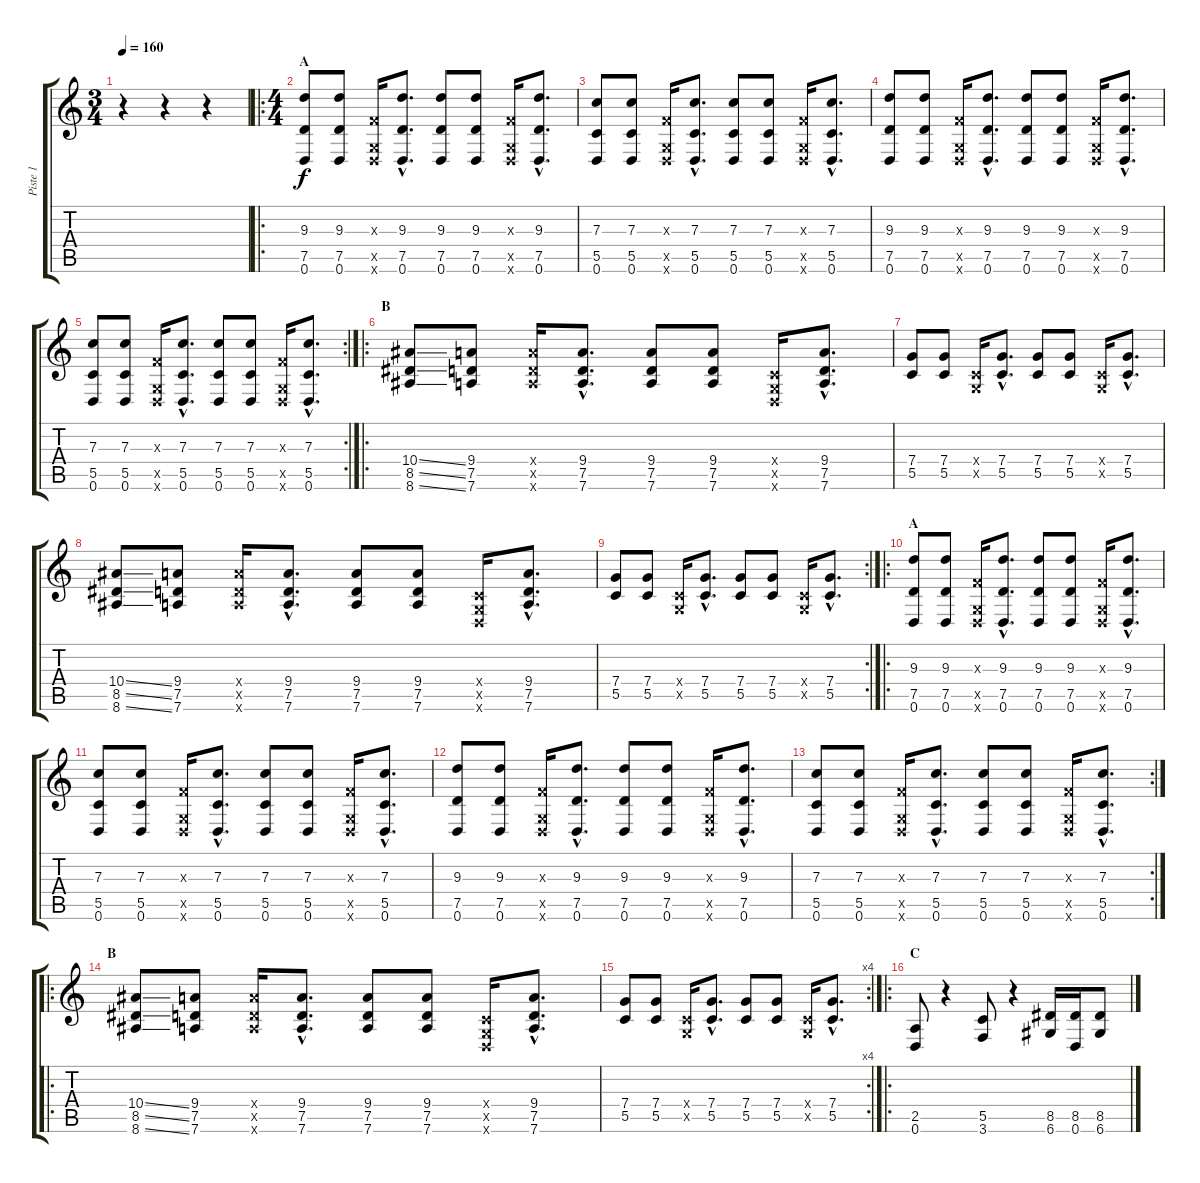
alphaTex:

\track ("Piste 1" "Piste 1") {instrument distortionguitar}
\staff {score tabs}
\tuning (D4 A3 F3 C3 G2 D2) {hide}
\ts (3 4)
\tempo 160
\clef g2
\ks c
r.4{dy f instrument distortionguitar} r.4 r.4 |
\ro
\ts (4 4)
\section ("" "A")
(9.3 7.5 0.6).8 (9.3 7.5 0.6).8 (0.3{x} 0.5{x} 0.6{x}).16 (9.3{hac} 7.5{hac} 0.6{hac}).8{d} (9.3 7.5 0.6).8 (9.3 7.5 0.6).8 (0.3{x} 0.5{x} 0.6{x}).16 (9.3{hac} 7.5{hac} 0.6{hac}).8{d} |
(7.3 5.5 0.6).8 (7.3 5.5 0.6).8 (0.3{x} 0.5{x} 0.6{x}).16 (7.3{hac} 5.5{hac} 0.6{hac}).8{d} (7.3 5.5 0.6).8 (7.3 5.5 0.6).8 (0.3{x} 0.5{x} 0.6{x}).16 (7.3{hac} 5.5{hac} 0.6{hac}).8{d} |
(9.3 7.5 0.6).8 (9.3 7.5 0.6).8 (0.3{x} 0.5{x} 0.6{x}).16 (9.3{hac} 7.5{hac} 0.6{hac}).8{d} (9.3 7.5 0.6).8 (9.3 7.5 0.6).8 (0.3{x} 0.5{x} 0.6{x}).16 (9.3{hac} 7.5{hac} 0.6{hac}).8{d} |
\rc 2
(7.3 5.5 0.6).8 (7.3 5.5 0.6).8 (0.3{x} 0.5{x} 0.6{x}).16 (7.3{hac} 5.5{hac} 0.6{hac}).8{d} (7.3 5.5 0.6).8 (7.3 5.5 0.6).8 (0.3{x} 0.5{x} 0.6{x}).16 (7.3{hac} 5.5{hac} 0.6{hac}).8{d} |
\ro
\section ("" "B")
(10.4{ss} 8.5{ss} 8.6{ss}).8 (9.4 7.5 7.6).8 (9.4{x} 7.5{x} 7.6{x}).16 (9.4{hac} 7.5{hac} 7.6{hac}).8{d} (9.4 7.5 7.6).8 (9.4 7.5 7.6).8 (0.4{x} 0.5{x} 0.6{x}).16 (9.4{hac} 7.5{hac} 7.6{hac}).8{d} |
(7.4 5.5).8 (7.4 5.5).8 (0.4{x} 0.5{x}).16 (7.4{hac} 5.5{hac}).8{d} (7.4 5.5).8 (7.4 5.5).8 (0.4{x} 0.5{x}).16 (7.4{hac} 5.5{hac}).8{d} |
(10.4{ss} 8.5{ss} 8.6{ss}).8 (9.4 7.5 7.6).8 (9.4{x} 7.5{x} 7.6{x}).16 (9.4{hac} 7.5{hac} 7.6{hac}).8{d} (9.4 7.5 7.6).8 (9.4 7.5 7.6).8 (0.4{x} 0.5{x} 0.6{x}).16 (9.4{hac} 7.5{hac} 7.6{hac}).8{d} |
\rc 2
(7.4 5.5).8 (7.4 5.5).8 (0.4{x} 0.5{x}).16 (7.4{hac} 5.5{hac}).8{d} (7.4 5.5).8 (7.4 5.5).8 (0.4{x} 0.5{x}).16 (7.4{hac} 5.5{hac}).8{d} |
\ro
\section ("" "A")
(9.3 7.5 0.6).8 (9.3 7.5 0.6).8 (0.3{x} 0.5{x} 0.6{x}).16 (9.3{hac} 7.5{hac} 0.6{hac}).8{d} (9.3 7.5 0.6).8 (9.3 7.5 0.6).8 (0.3{x} 0.5{x} 0.6{x}).16 (9.3{hac} 7.5{hac} 0.6{hac}).8{d} |
(7.3 5.5 0.6).8 (7.3 5.5 0.6).8 (0.3{x} 0.5{x} 0.6{x}).16 (7.3{hac} 5.5{hac} 0.6{hac}).8{d} (7.3 5.5 0.6).8 (7.3 5.5 0.6).8 (0.3{x} 0.5{x} 0.6{x}).16 (7.3{hac} 5.5{hac} 0.6{hac}).8{d} |
(9.3 7.5 0.6).8 (9.3 7.5 0.6).8 (0.3{x} 0.5{x} 0.6{x}).16 (9.3{hac} 7.5{hac} 0.6{hac}).8{d} (9.3 7.5 0.6).8 (9.3 7.5 0.6).8 (0.3{x} 0.5{x} 0.6{x}).16 (9.3{hac} 7.5{hac} 0.6{hac}).8{d} |
\rc 2
(7.3 5.5 0.6).8 (7.3 5.5 0.6).8 (0.3{x} 0.5{x} 0.6{x}).16 (7.3{hac} 5.5{hac} 0.6{hac}).8{d} (7.3 5.5 0.6).8 (7.3 5.5 0.6).8 (0.3{x} 0.5{x} 0.6{x}).16 (7.3{hac} 5.5{hac} 0.6{hac}).8{d} |
\ro
\section ("" "B")
(10.4{ss} 8.5{ss} 8.6{ss}).8 (9.4 7.5 7.6).8 (9.4{x} 7.5{x} 7.6{x}).16 (9.4{hac} 7.5{hac} 7.6{hac}).8{d} (9.4 7.5 7.6).8 (9.4 7.5 7.6).8 (0.4{x} 0.5{x} 0.6{x}).16 (9.4{hac} 7.5{hac} 7.6{hac}).8{d} |
\rc 4
(7.4 5.5).8 (7.4 5.5).8 (0.4{x} 0.5{x}).16 (7.4{hac} 5.5{hac}).8{d} (7.4 5.5).8 (7.4 5.5).8 (0.4{x} 0.5{x}).16 (7.4{hac} 5.5{hac}).8{d} |
\ro
\section ("" "C")
(2.5 0.6).8 r.4 (5.5 3.6).8 r.4 (8.5 6.6).16 (8.5 0.6).16 (8.5 6.6).8
